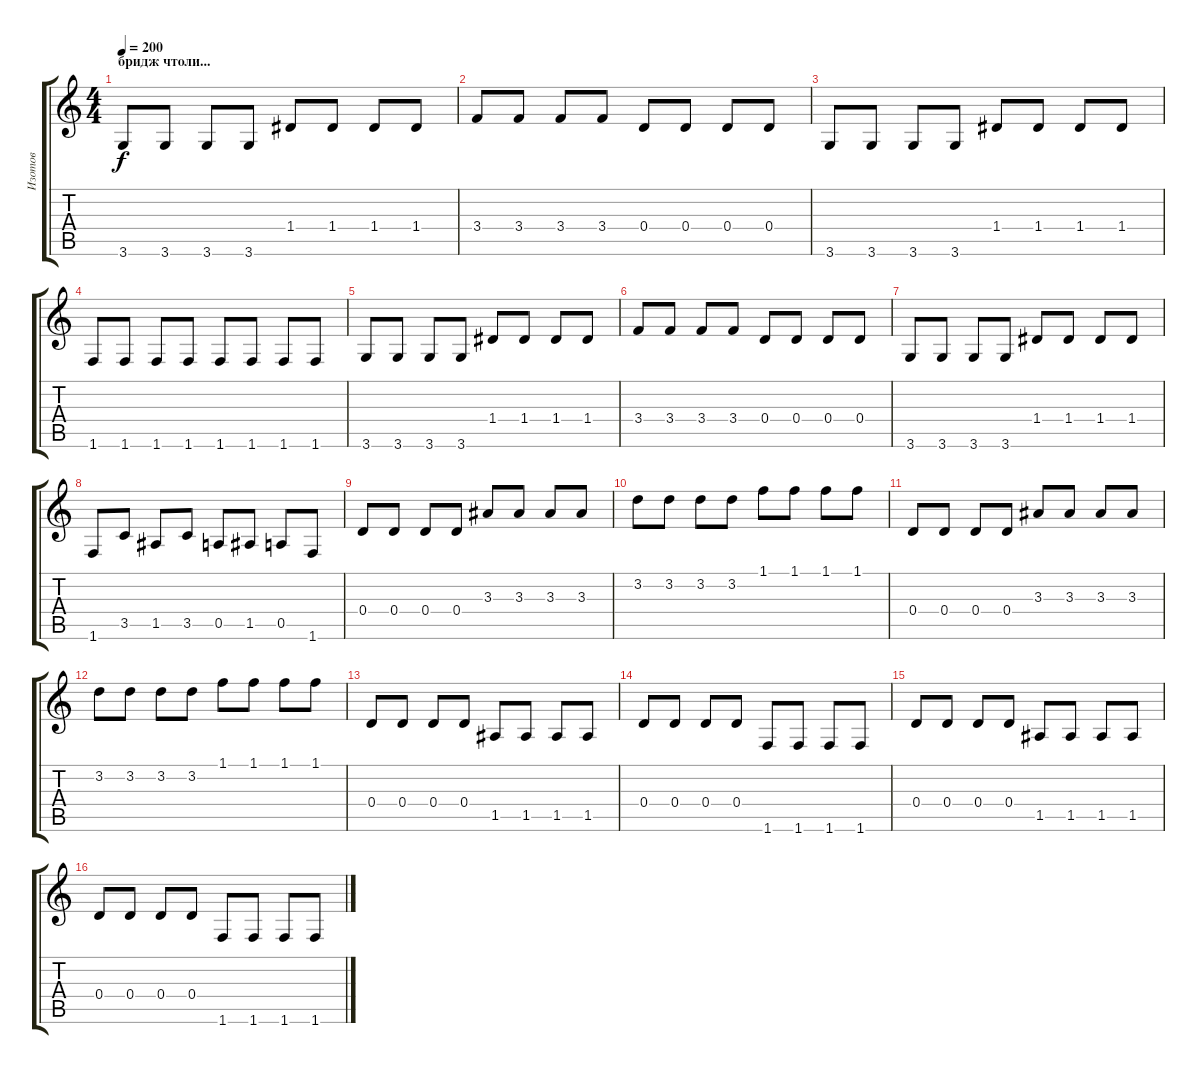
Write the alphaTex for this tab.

\track ("Изотов" "Изотов") {instrument electricbasspick}
\staff {score tabs}
\tuning (E4 B3 G3 D3 A2 E2) {hide}
\ts (4 4)
\section ("" "бридж чтоли...")
\tempo 200
\clef g2
\ks c
3.6.8{dy f instrument electricbasspick} 3.6.8 3.6.8 3.6.8 1.4.8 1.4.8 1.4.8 1.4.8 |
3.4.8 3.4.8 3.4.8 3.4.8 0.4.8 0.4.8 0.4.8 0.4.8 |
3.6.8 3.6.8 3.6.8 3.6.8 1.4.8 1.4.8 1.4.8 1.4.8 |
1.6.8 1.6.8 1.6.8 1.6.8 1.6.8 1.6.8 1.6.8 1.6.8 |
3.6.8 3.6.8 3.6.8 3.6.8 1.4.8 1.4.8 1.4.8 1.4.8 |
3.4.8 3.4.8 3.4.8 3.4.8 0.4.8 0.4.8 0.4.8 0.4.8 |
3.6.8 3.6.8 3.6.8 3.6.8 1.4.8 1.4.8 1.4.8 1.4.8 |
1.6.8 3.5.8 1.5.8 3.5.8 0.5.8 1.5.8 0.5.8 1.6.8 |
0.4.8 0.4.8 0.4.8 0.4.8 3.3.8 3.3.8 3.3.8 3.3.8 |
3.2.8 3.2.8 3.2.8 3.2.8 1.1.8 1.1.8 1.1.8 1.1.8 |
0.4.8 0.4.8 0.4.8 0.4.8 3.3.8 3.3.8 3.3.8 3.3.8 |
3.2.8 3.2.8 3.2.8 3.2.8 1.1.8 1.1.8 1.1.8 1.1.8 |
0.4.8 0.4.8 0.4.8 0.4.8 1.5.8 1.5.8 1.5.8 1.5.8 |
0.4.8 0.4.8 0.4.8 0.4.8 1.6.8 1.6.8 1.6.8 1.6.8 |
0.4.8 0.4.8 0.4.8 0.4.8 1.5.8 1.5.8 1.5.8 1.5.8 |
0.4.8 0.4.8 0.4.8 0.4.8 1.6.8 1.6.8 1.6.8 1.6.8
